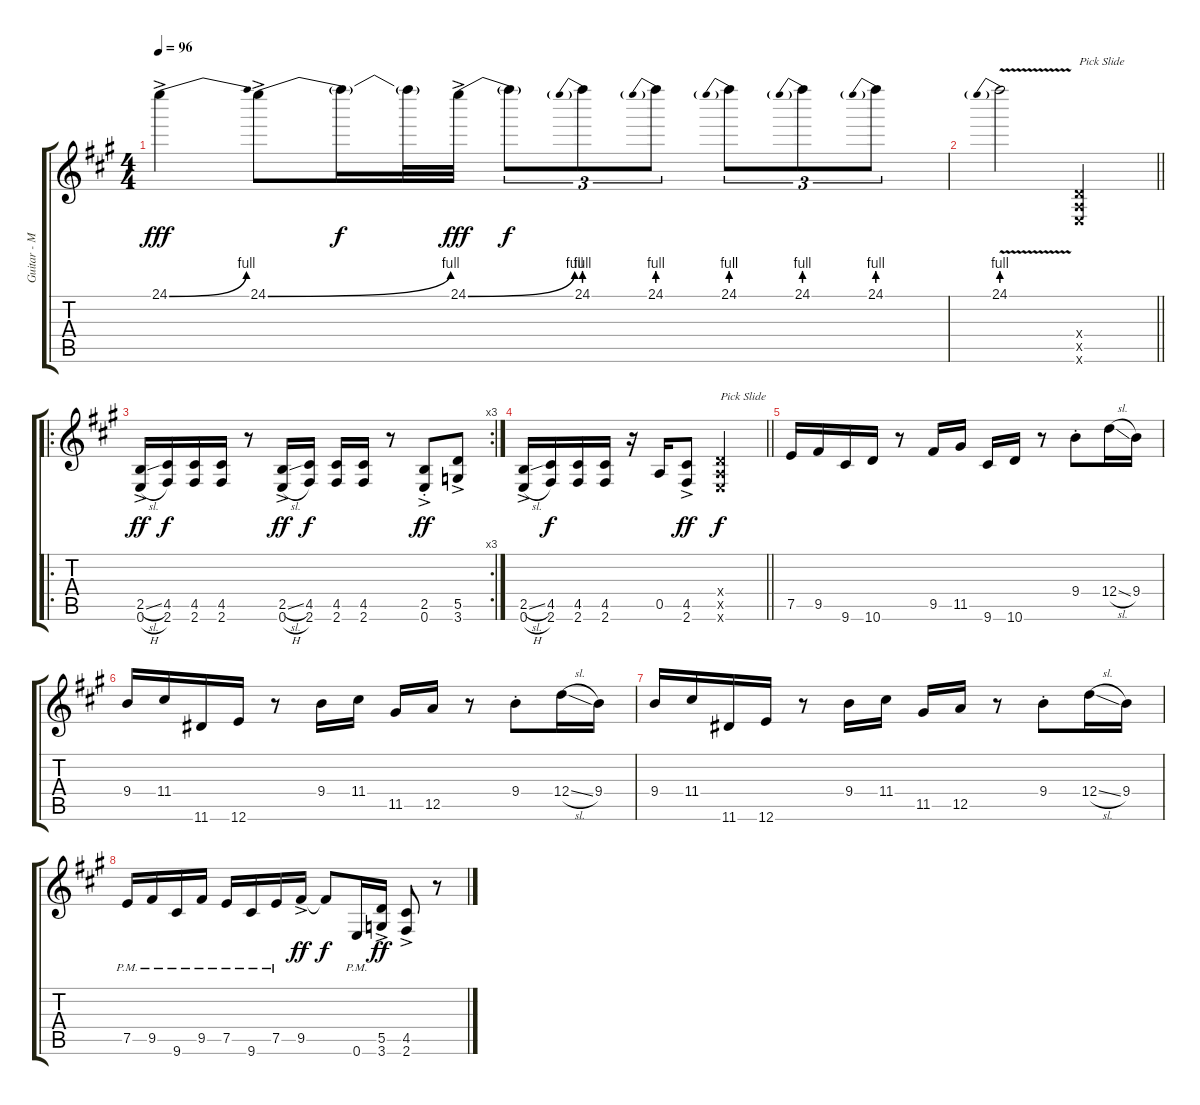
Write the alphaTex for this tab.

\track ("Guitar - Marty Friedman" "Guitar - M") {instrument overdrivenguitar}
\staff {score tabs}
\tuning (E4 B3 G3 D3 A2 E2) {hide}
\ts (4 4)
\tempo 96
\clef g2
\ks f#minor
24.1{be (bend 0 0 60 4) ac}.4{dy fff} 24.1{be (bend 0 0 60 4) ac}.8 24.1{t}.16{dy f} 24.1{t}.32 24.1{be (bend 0 0 60 4) ac}.32{dy fff} 24.1{t}.8{tu (3 2) dy f} 24.1{be (prebend 0 4 60 4)}.8{tu (3 2)} 24.1{be (prebend 0 4 60 4)}.8{tu (3 2)} 24.1{be (prebend 0 4 60 4)}.8{tu (3 2)} 24.1{be (prebend 0 4 60 4)}.8{tu (3 2)} 24.1{be (prebend 0 4 60 4)}.8{tu (3 2)} |
\barLineRight lightlight
24.1{be (prebend 0 4 60 4) v}.2 (0.4{x} 0.5{x} 0.6{x}).2{txt "Pick Slide"} |
\ro
\rc 3
(2.5{sl ac} 0.6{h ac}).16{dy ff} (4.5 2.6).16{dy f} (4.5 2.6).16 (4.5 2.6).16 r.8 (2.5{sl ac} 0.6{h ac}).16{dy ff} (4.5 2.6).16{dy f} (4.5 2.6).16 (4.5 2.6).16 r.8 (2.5{ac st} 0.6{ac st}).8{dy ff} (5.5{ac} 3.6{ac}).8 |
\barLineRight lightlight
(2.5{sl ac} 0.6{h ac}).16 (4.5 2.6).16{dy f} (4.5 2.6).16 (4.5 2.6).16 r.16 0.5.16 (4.5{ac} 2.6{ac}).8{dy ff} (0.4{x} 0.5{x} 0.6{x}).2{txt "Pick Slide" dy f} |
7.5.16 9.5.16 9.6.16 10.6.16 r.8 9.5.16 11.5.16 9.6.16 10.6.16 r.8 9.4{st}.8 12.4{sl}.16 9.4.16 |
9.4.16 11.4.16 11.6.16 12.6.16 r.8 9.4.16 11.4.16 11.5.16 12.5.16 r.8 9.4{st}.8 12.4{sl}.16 9.4.16 |
9.4.16 11.4.16 11.6.16 12.6.16 r.8 9.4.16 11.4.16 11.5.16 12.5.16 r.8 9.4{st}.8 12.4{sl}.16 9.4.16 |
7.5{pm}.16 9.5{pm}.16 9.6{pm}.16 9.5{pm}.16 7.5{pm}.16 9.6{pm}.16 7.5{pm}.16 9.5{ac}.16{dy ff} 9.5{t}.8{dy f} 0.6{pm}.16 (5.5{ac} 3.6{ac}).16{dy ff} (4.5{ac} 2.6{ac}).8 r.8
